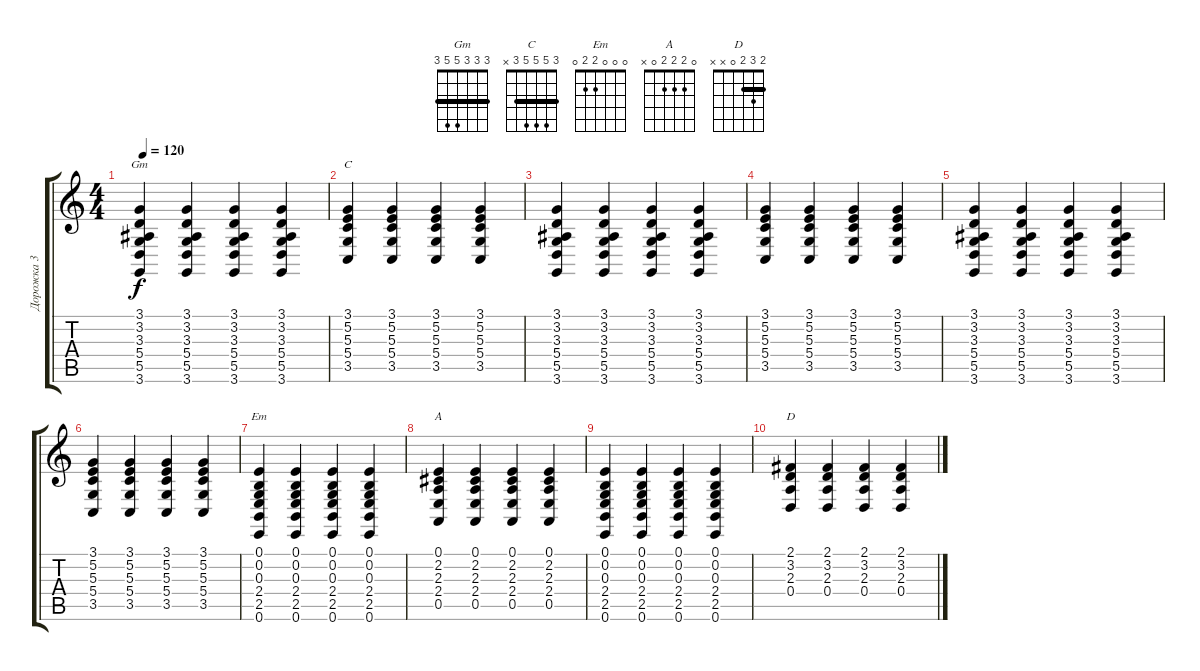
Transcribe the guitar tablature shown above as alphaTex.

\track ("Дорожка 3" "Дорожка 3") {instrument acousticgrandpiano}
\staff {score tabs}
\tuning (E4 B3 G3 D3 A2 E2) {hide}
\chord ("Gm" 3 3 3 5 5 3) {barre 3}
\chord ("C" 3 5 5 5 3 x) {barre 3}
\chord ("Em" 0 0 0 2 2 0)
\chord ("A" 0 2 2 2 0 x)
\chord ("D" 2 3 2 0 x x) {barre 2}
\ts (4 4)
\tempo 120
\clef g2
\ks c
(3.1 3.2 3.3 5.4 5.5 3.6).4{ch "Gm" dy f} (3.1 3.2 3.3 5.4 5.5 3.6).4 (3.1 3.2 3.3 5.4 5.5 3.6).4 (3.1 3.2 3.3 5.4 5.5 3.6).4 |
(3.1 5.2 5.3 5.4 3.5).4{ch "C"} (3.1 5.2 5.3 5.4 3.5).4 (3.1 5.2 5.3 5.4 3.5).4 (3.1 5.2 5.3 5.4 3.5).4 |
(3.1 3.2 3.3 5.4 5.5 3.6).4 (3.1 3.2 3.3 5.4 5.5 3.6).4 (3.1 3.2 3.3 5.4 5.5 3.6).4 (3.1 3.2 3.3 5.4 5.5 3.6).4 |
(3.1 5.2 5.3 5.4 3.5).4 (3.1 5.2 5.3 5.4 3.5).4 (3.1 5.2 5.3 5.4 3.5).4 (3.1 5.2 5.3 5.4 3.5).4 |
(3.1 3.2 3.3 5.4 5.5 3.6).4 (3.1 3.2 3.3 5.4 5.5 3.6).4 (3.1 3.2 3.3 5.4 5.5 3.6).4 (3.1 3.2 3.3 5.4 5.5 3.6).4 |
(3.1 5.2 5.3 5.4 3.5).4 (3.1 5.2 5.3 5.4 3.5).4 (3.1 5.2 5.3 5.4 3.5).4 (3.1 5.2 5.3 5.4 3.5).4 |
(0.1 0.2 0.3 2.4 2.5 0.6).4{ch "Em"} (0.1 0.2 0.3 2.4 2.5 0.6).4 (0.1 0.2 0.3 2.4 2.5 0.6).4 (0.1 0.2 0.3 2.4 2.5 0.6).4 |
(0.1 2.2 2.3 2.4 0.5).4{ch "A"} (0.1 2.2 2.3 2.4 0.5).4 (0.1 2.2 2.3 2.4 0.5).4 (0.1 2.2 2.3 2.4 0.5).4 |
(0.1 0.2 0.3 2.4 2.5 0.6).4 (0.1 0.2 0.3 2.4 2.5 0.6).4 (0.1 0.2 0.3 2.4 2.5 0.6).4 (0.1 0.2 0.3 2.4 2.5 0.6).4 |
(2.1 3.2 2.3 0.4).4{ch "D"} (2.1 3.2 2.3 0.4).4 (2.1 3.2 2.3 0.4).4 (2.1 3.2 2.3 0.4).4
